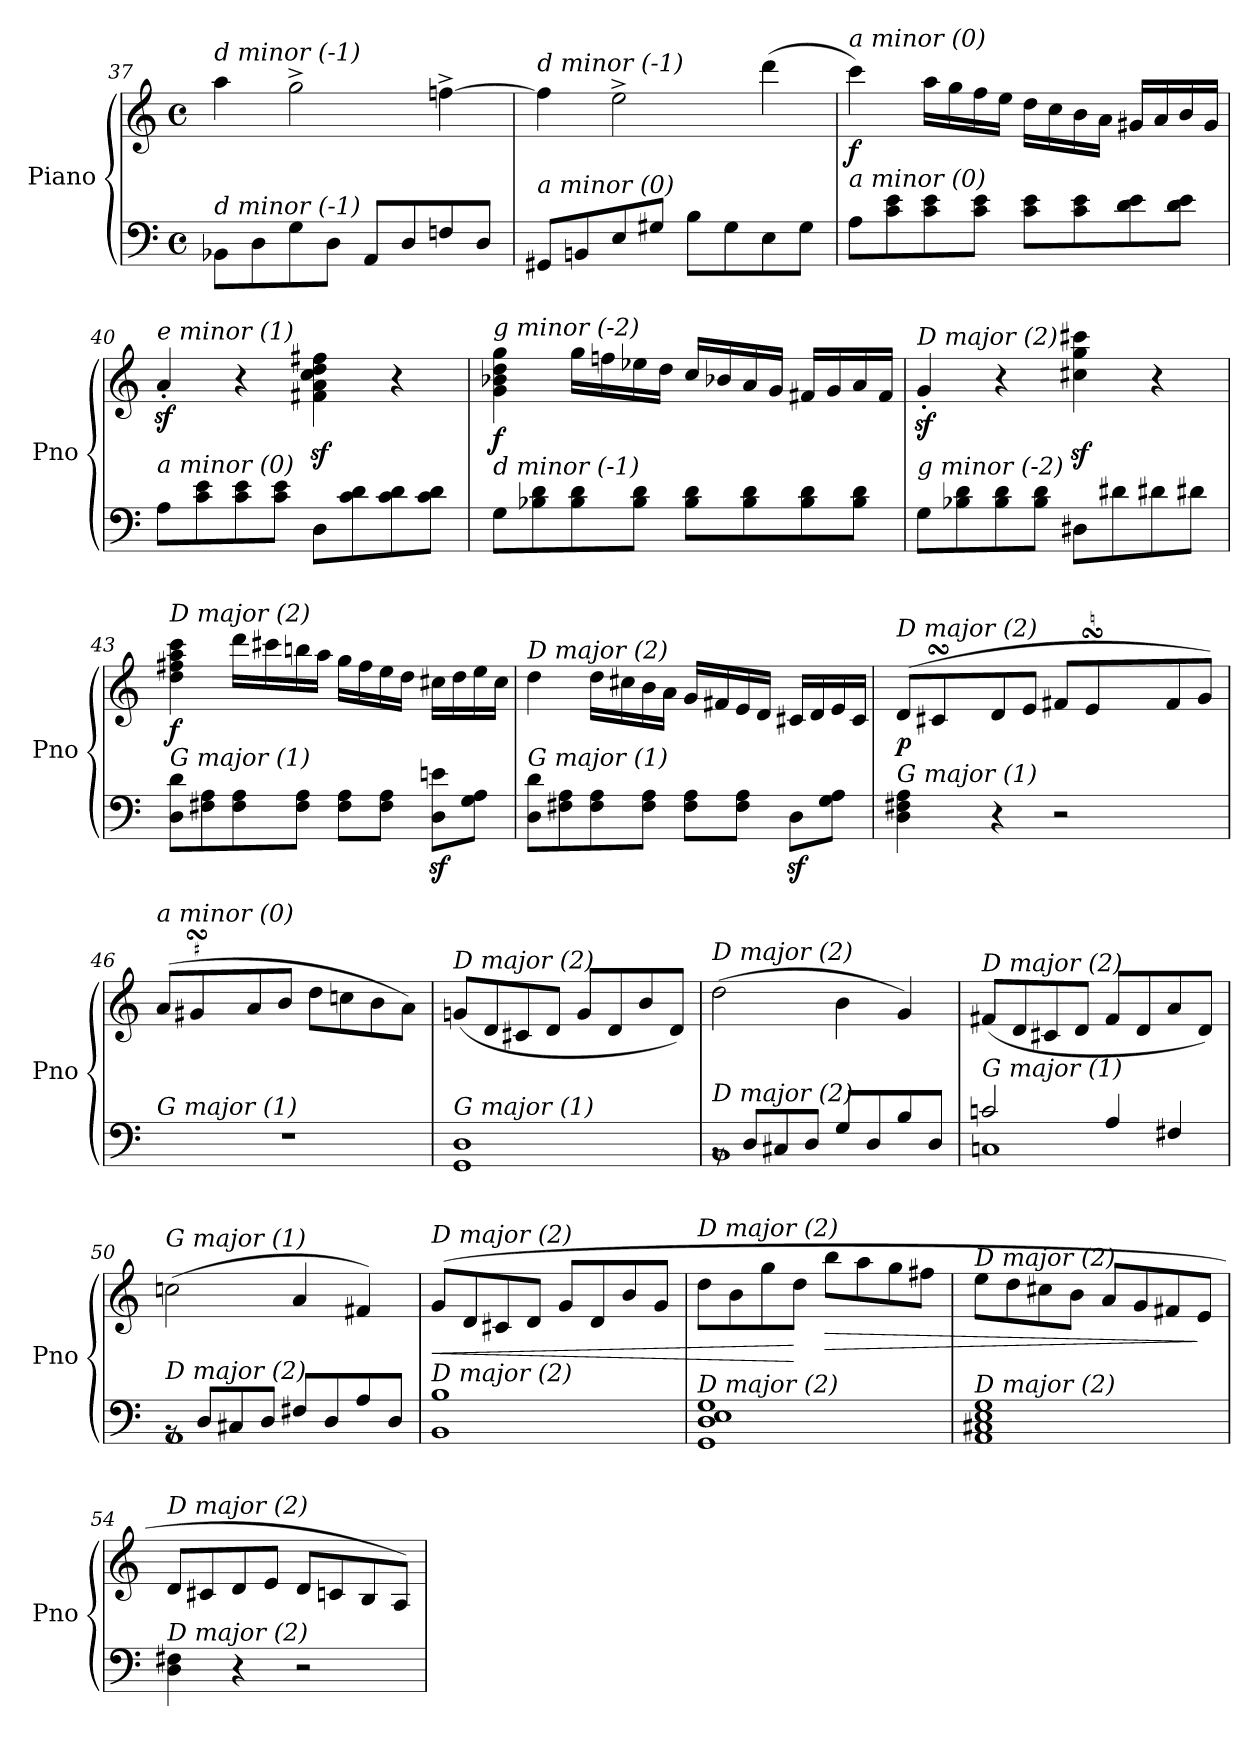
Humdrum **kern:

**kern	**kern	**dynam
*part1	*part1	*part1
*staff2	*staff1	*staff1/2
*I"Piano	*	*
*I'Pno	*	*
!!LO:PB:g=z
*clefF4	*clefG2	*
*k[]	*k[]	*
*M4/4	*M4/4	*
*met(c)	*met(c)	*
=37	=37	=37
!	!LO:TX:i:t=d minor (-1)	!
!LO:TX:i:t=d minor (-1)	!	!
8BB-X\L	4aa\	.
8D\	.	.
8G\	2gg^\	.
8D\J	.	.
8AA/L	.	.
8D/	.	.
8Fn/	[4ffn^\	.
8D/J	.	.
=38	=38	=38
!	!LO:TX:i:t=d minor (-1)	!
!LO:TX:i:t=a minor (0)	!	!
8GG#X/L	4ffn\]	.
8BBn/	.	.
8E/	2ee^\	.
8G#X/J	.	.
8B\L	.	.
8G#\	.	.
8E\	(4ddd\	.
8G#\J	.	.
=39	=39	=39
!	!LO:TX:i:t=a minor (0)	!
!LO:TX:i:t=a minor (0)	!	!
!	!	!LO:DY:b
8A\L	4ccc\)	f
8c\ 8e\	.	.
8c\ 8e\	16aa\LL	.
.	16gg\	.
8c\ 8e\J	16ff\	.
.	16ee\JJ	.
8c\ 8e\L	16dd\LL	.
.	16cc\	.
8c\ 8e\	16b\	.
.	16a\JJ	.
8d\ 8e\	16g#X/LL	.
.	16a/	.
8d\ 8e\J	16b/	.
.	16g#/JJ	.
=40	=40	=40
!	!LO:TX:i:t=e minor (1)	!
!LO:TX:i:t=a minor (0)	!	!
8A\L	4az<'/	.
8c\ 8e\	.	.
8c\ 8e\	4r	.
8c\ 8e\J	.	.
8D\L	4f#X\z< 4a\z< 4cc\z< 4dd\z< 4ff#X\z<	.
8c\ 8d\	.	.
8c\ 8d\	4r	.
8c\ 8d\J	.	.
!!LO:LB:g=z
=41	=41	=41
!	!LO:TX:i:t=g minor (-2)	!
!LO:TX:i:t=d minor (-1)	!	!
!	!	!LO:DY:b
8G\L	4g\ 4b-X\ 4dd\ 4gg\	f
8B-X\ 8d\	.	.
8B-\ 8d\	16gg\LL	.
.	16ffn\	.
8B-\ 8d\J	16ee-Xi\	.
.	16dd\JJ	.
8B-\ 8d\L	16cc/LL	.
.	16b-X/	.
8B-\ 8d\	16a/	.
.	16g/JJ	.
8B-\ 8d\	16f#X/LL	.
.	16g/	.
8B-\ 8d\J	16a/	.
.	16f#/JJ	.
=42	=42	=42
!	!LO:TX:i:t=D major (2)	!
!LO:TX:i:t=g minor (-2)	!	!
8G\L	4gz<'/	.
8B-X\ 8d\	.	.
8B-\ 8d\	4r	.
8B-\ 8d\J	.	.
8D#Xj\L	4cc#X\z< 4gg\z< 4ccc#X\z<	.
8d#Xj\	.	.
8d#Xj\	4r	.
8d#Xj\J	.	.
=43	=43	=43
!	!LO:TX:i:t=D major (2)	!
!LO:TX:i:t=G major (1)	!	!
!	!	!LO:DY:b
8D\ 8d\L	4dd\ 4ff#X\ 4aa\ 4ccc\	f
8F#X\ 8A\	.	.
8F#\ 8A\	16ddd\LL	.
.	16ccc#X\	.
8F#\ 8A\J	16bbn\	.
.	16aa\JJ	.
8F#\ 8A\L	16gg\LL	.
.	16ff#\	.
8F#\ 8A\J	16ee\	.
.	16dd\JJ	.
8D\z< 8en\z<L	16cc#X\LL	.
.	16dd\	.
8G\ 8A\J	16ee\	.
.	16cc#\JJ	.
!!LO:LB:g=z
=44	=44	=44
!	!LO:TX:i:t=D major (2)	!
!LO:TX:i:t=G major (1)	!	!
8D\ 8d\L	4dd\	.
8F#X\ 8A\	.	.
8F#\ 8A\	16dd\LL	.
.	16cc#X\	.
8F#\ 8A\J	16b\	.
.	16a\JJ	.
8F#\ 8A\L	16g/LL	.
.	16f#X/	.
8F#\ 8A\J	16e/	.
.	16d/JJ	.
8Dz<\L	16c#X/LL	.
.	16d/	.
8G\ 8A\J	16e/	.
.	16c#/JJ	.
=45	=45	=45
*	*^	*
!	!LO:TX:i:t=D major (2)	!	!
!LO:TX:i:t=G major (1)	!	!	!
!	!	!	!LO:DY:b
4D\ 4F#X\ 4A\	(8d/L	8dyy	p
*	*	*Xtuplet	*
.	8c#XsSsS/	24eyy	.
.	.	24dyy	.
.	.	24c#yy	.
4r	8d/	8dyy	.
.	8e/J	8eyy	.
2r	8f#X/L	8f#yy	.
.	8esSsS/	24gyy	.
.	.	24f#yy	.
.	.	24eyy	.
.	8f#/	8fnyy	.
.	8g/J)	8gyy	.
=46	=46	=46	=46
*^	*	*	*
!	!	!LO:TX:i:t=a minor (0)	!	!
!LO:TX:i:t=G major (1)	!	!	!	!
2ryy	1r	(8a/L	8ayy	.
.	.	8g#XsSsS/	24byy	.
.	.	.	24ayy	.
.	.	.	24g#yy	.
.	.	8a/	8ayy	.
.	.	8b/J	8byy	.
2ryy	.	8dd\L	2ryy	.
.	.	8ccn\	.	.
.	.	8b\	.	.
.	.	8a\J)	.	.
*v	*v	*	*	*
*	*v	*v	*
!!LO:LB:g=z
=47	=47	=47
!	!LO:TX:i:t=D major (2)	!
!LO:TX:i:t=G major (1)	!	!
!	!	!LO:DY:b
1GG 1D	(8gn/L	other-dynamics
.	8d/	.
.	8c#X/	.
.	8d/J	.
.	8g/L	.
.	8d/	.
.	8b/	.
.	8d/J)	.
!!LO:LB:g=z
=48	=48	=48
*^	*	*
!	!	!LO:TX:i:t=D major (2)	!
!LO:TX:i:t=D major (2)	!	!	!
8rBB	1BB	(2dd\	.
8D/L	.	.	.
8C#X/	.	.	.
8D/J	.	.	.
8G/L	.	4b\	.
8D/	.	.	.
8B/	.	4g/)	.
8D/J	.	.	.
=49	=49	=49	=49
!	!	!LO:TX:i:t=D major (2)	!
!LO:TX:i:t=G major (1)	!	!	!
2cn/	1Cn	(8f#X/L	.
.	.	8d/	.
.	.	8c#X/	.
.	.	8d/J	.
4A/	.	8f#/L	.
.	.	8d/	.
4F#X/	.	8a/	.
.	.	8d/J)	.
=50	=50	=50	=50
!	!	!LO:TX:i:t=G major (1)	!
!LO:TX:i:t=D major (2)	!	!	!
8rBB	1AA	(2ccn\	.
8D/L	.	.	.
8C#X/	.	.	.
8D/J	.	.	.
8F#X/L	.	4a/	.
8D/	.	.	.
8A/	.	4f#X/)	.
8D/J	.	.	.
*v	*v	*	*
=51	=51	=51
!	!LO:TX:i:t=D major (2)	!
!LO:TX:i:t=D major (2)	!	!
!	!	!LO:HP:b
1BB 1B	(>8g/L	<
.	8d/	.
.	8c#X/	.
.	8d/J	.
.	8g/L	.
.	8d/	.
.	8b/	.
.	8g/J	.
!!LO:LB:g=z
=52	=52	=52
!	!LO:TX:i:t=D major (2)	!
!LO:TX:i:t=D major (2)	!	!
1GG 1D 1E 1G	8dd\L	.
.	8b\	.
.	8gg\	.
.	8dd\J	[
!	!	!LO:HP:b
.	8bb\L	>
.	8aa\	.
.	8gg\	.
.	8ff#X\J	.
=53	=53	=53
!	!LO:TX:i:t=D major (2)	!
!LO:TX:i:t=D major (2)	!	!
1AA 1C#X 1E 1G	8ee\L	.
.	8dd\	.
.	8cc#X\	.
.	8b\J	.
.	8a/L	.
.	8g/	.
.	8f#X/	.
.	8e/J	]
=54	=54	=54
!	!LO:TX:i:t=D major (2)	!
!LO:TX:i:t=D major (2)	!	!
4D\ 4F#X\	8d/L	.
.	8c#X/	.
4r	8d/	.
.	8e/J	.
2r	8d/L	.
.	8cn/	.
.	8B/	.
.	8A/J)	.
=	=	=
*-	*-	*-
